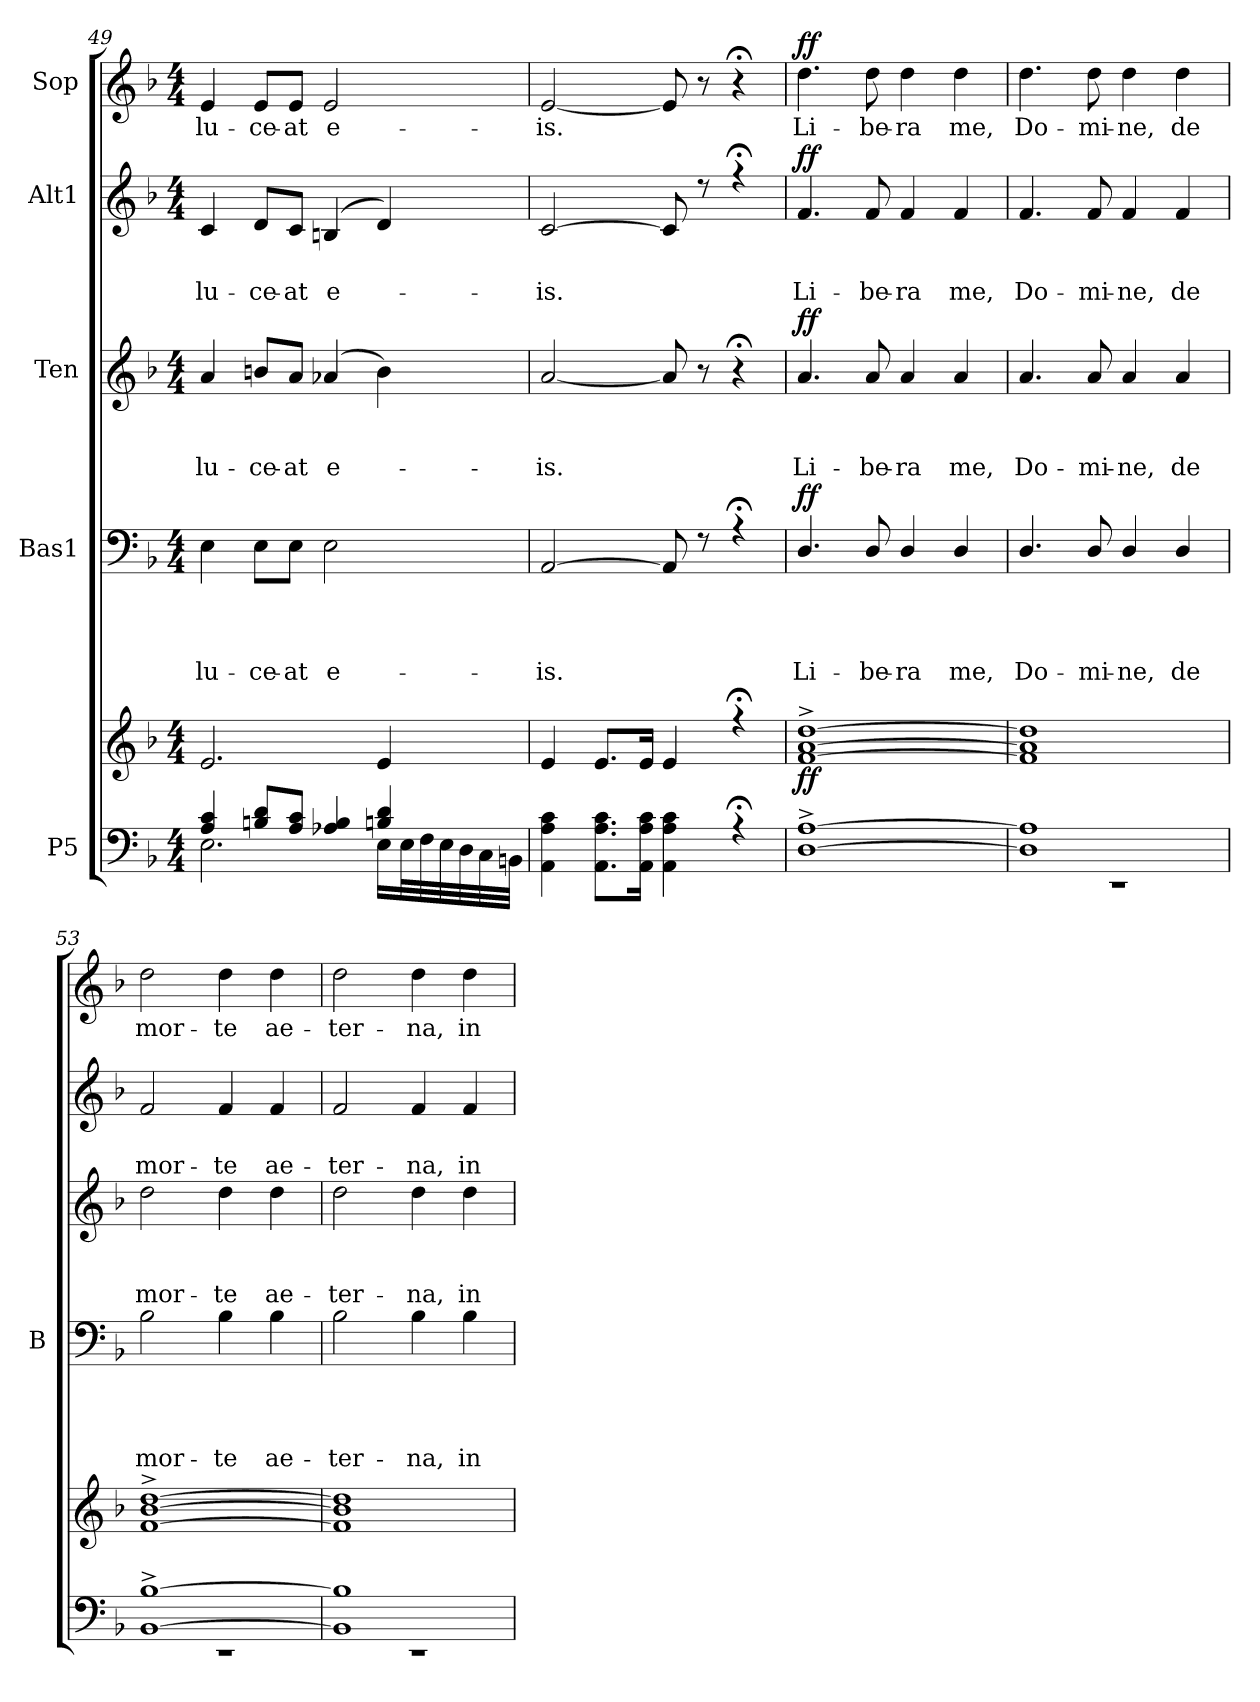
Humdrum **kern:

**kern	**kern	**dynam	**kern	**text	**text	**text	**text	**dynam	**kern	**text	**text	**text	**dynam	**kern	**text	**text	**dynam	**kern	**text	**dynam
*part5	*part5	*part5	*part4	*part4	*part4	*part4	*part4	*part4	*part3	*part3	*part3	*part3	*part3	*part2	*part2	*part2	*part2	*part1	*part1	*part1
*staff6	*staff5	*staff5/6	*staff4	*staff4	*staff4	*staff4	*staff4	*staff4	*staff3	*staff3	*staff3	*staff3	*staff3	*staff2	*staff2	*staff2	*staff2	*staff1	*staff1	*staff1
*I"P5	*	*	*I"Bas1	*	*	*	*	*	*I"Ten	*	*	*	*	*I"Alt1	*	*	*	*I"Sop	*	*
*	*	*	*I'B	*	*	*	*	*	*	*	*	*	*	*	*	*	*	*	*	*
*clefF4	*clefG2	*	*clefF4	*	*	*	*	*	*clefG2	*	*	*	*	*clefG2	*	*	*	*clefG2	*	*
*	*	*	*	*	*	*	*	*	*ITrd7c12	*	*	*	*	*	*	*	*	*	*	*
*k[b-]	*k[b-]	*	*k[b-]	*	*	*	*	*	*k[b-]	*	*	*	*	*k[b-]	*	*	*	*k[b-]	*	*
*F:	*F:	*	*F:	*	*	*	*	*	*F:	*	*	*	*	*F:	*	*	*	*F:	*	*
*M4/4	*M4/4	*	*M4/4	*	*	*	*	*	*M4/4	*	*	*	*	*M4/4	*	*	*	*M4/4	*	*
=49	=49	=49	=49	=49	=49	=49	=49	=49	=49	=49	=49	=49	=49	=49	=49	=49	=49	=49	=49	=49
*^	*^	*	*	*	*	*	*	*	*	*	*	*	*	*	*	*	*	*	*	*
!	!	!	!	!	!	!	!	!	!LO:LY:b	!	!	!	!	!LO:LY:b	!	!	!	!LO:LY:b	!	!	!LO:LY:b	!
*	*	*	*	*	*^	*	*	*	*	*	*	*	*	*	*	*^	*	*	*	*	*	*
4A/ 4c/	2.E\	2.e/	1ryy	.	4E\	1ryy	.	.	.	lu-	.	4A/	.	.	lu-	.	4c/	1ryy	.	lu-	.	4e/	lu-	.
!	!	!	!	!	!	!	!	!	!	!LO:LY:b	!	!	!	!	!LO:LY:b	!	!	!	!	!LO:LY:b	!	!	!LO:LY:b	!
8Bn/ 8d/L	.	.	.	.	8E\L	.	.	.	.	-ce-	.	8Bn/L	.	.	-ce-	.	8d/L	.	.	-ce-	.	8e/L	-ce-	.
!	!	!	!	!	!	!	!	!	!	!LO:LY:b	!	!	!	!	!LO:LY:b	!	!	!	!	!LO:LY:b	!	!	!LO:LY:b	!
8A/ 8c/J	.	.	.	.	8E\J	.	.	.	.	-at	.	8A/J	.	.	-at	.	8c/J	.	.	-at	.	8e/J	-at	.
!	!	!	!	!	!	!	!	!	!	!LO:LY:b	!	!	!	!	!LO:LY:b	!	!	!	!	!LO:LY:b	!	!	!LO:LY:b	!
4A-X/ 4B/	.	.	.	.	2E\	.	.	.	.	e-	.	(<4A-X/	.	.	e-	.	(<4Bn/	.	.	e-	.	2e/	e-	.
16E\LL	4Bni/ 4d/	4e/	.	.	.	.	.	.	.	.	.	4B\)	.	.	.	.	4d/)	.	.	.	.	.	.	.
32E\L	.	.	.	.	.	.	.	.	.	.	.	.	.	.	.	.	.	.	.	.	.	.	.	.
32F\	.	.	.	.	.	.	.	.	.	.	.	.	.	.	.	.	.	.	.	.	.	.	.	.
32E\	.	.	.	.	.	.	.	.	.	.	.	.	.	.	.	.	.	.	.	.	.	.	.	.
32D\	.	.	.	.	.	.	.	.	.	.	.	.	.	.	.	.	.	.	.	.	.	.	.	.
32C\	.	.	.	.	.	.	.	.	.	.	.	.	.	.	.	.	.	.	.	.	.	.	.	.
32BBn\JJJ	.	.	.	.	.	.	.	.	.	.	.	.	.	.	.	.	.	.	.	.	.	.	.	.
=50	=50	=50	=50	=50	=50	=50	=50	=50	=50	=50	=50	=50	=50	=50	=50	=50	=50	=50	=50	=50	=50	=50	=50	=50
!	!	!	!	!	!	!	!	!	!	!LO:LY:b	!	!	!	!	!LO:LY:b	!	!	!	!	!LO:LY:b	!	!	!LO:LY:b	!
4AA\ 4A\ 4c\	1ryy	4e/	1ryy	.	[<2AA/	1ryy	.	.	.	-is.	.	[<2A/	.	.	-is.	.	[<2c/	1ryy	.	-is.	.	[<2e/	-is.	.
8.AA\ 8.A\ 8.c\L	.	8.e/L	.	.	.	.	.	.	.	.	.	.	.	.	.	.	.	.	.	.	.	.	.	.
16AA\ 16A\ 16c\Jk	.	16e/Jk	.	.	.	.	.	.	.	.	.	.	.	.	.	.	.	.	.	.	.	.	.	.
4AA\ 4A\ 4c\	.	4e/	.	.	8AA/]	.	.	.	.	.	.	8A/]	.	.	.	.	8c/]	.	.	.	.	8e/]	.	.
.	.	.	.	.	8r	.	.	.	.	.	.	8r	.	.	.	.	8r	.	.	.	.	8r	.	.
4r;<	.	4r;<	.	.	4r;<	.	.	.	.	.	.	4r;<	.	.	.	.	4r;<	.	.	.	.	4r;<	.	.
!!LO:LB:g=z
=51	=51	=51	=51	=51	=51	=51	=51	=51	=51	=51	=51	=51	=51	=51	=51	=51	=51	=51	=51	=51	=51	=51	=51	=51
!	!	!	!	!LO:DY:b	!	!	!	!	!	!LO:LY:b	!LO:DY:a	!	!	!	!LO:LY:b	!LO:DY:a	!	!	!	!LO:LY:b	!LO:DY:a	!	!LO:LY:b	!LO:DY:a
[<1D^> [>1A^>	1ryy	[<1f^< [<1a^< [>1dd^<	1ryy	ff	4.D/	1ryy	.	.	.	Li-	ff	4.A/	.	.	Li-	ff	4.f/	1ryy	.	Li-	ff	4.dd\	Li-	ff
!	!	!	!	!	!	!	!	!	!	!LO:LY:b	!	!	!	!	!LO:LY:b	!	!	!	!	!LO:LY:b	!	!	!LO:LY:b	!
.	.	.	.	.	8D/	.	.	.	.	-be-	.	8A/	.	.	-be-	.	8f/	.	.	-be-	.	8dd\	-be-	.
!	!	!	!	!	!	!	!	!	!	!LO:LY:b	!	!	!	!	!LO:LY:b	!	!	!	!	!LO:LY:b	!	!	!LO:LY:b	!
.	.	.	.	.	4D/	.	.	.	.	-ra	.	4A/	.	.	-ra	.	4f/	.	.	-ra	.	4dd\	-ra	.
!	!	!	!	!	!	!	!	!	!	!LO:LY:b	!	!	!	!	!LO:LY:b	!	!	!	!	!LO:LY:b	!	!	!LO:LY:b	!
.	.	.	.	.	4D/	.	.	.	.	me,	.	4A/	.	.	me,	.	4f/	.	.	me,	.	4dd\	me,	.
=52	=52	=52	=52	=52	=52	=52	=52	=52	=52	=52	=52	=52	=52	=52	=52	=52	=52	=52	=52	=52	=52	=52	=52	=52
!	!	!	!	!	!	!	!	!	!	!LO:LY:b	!	!	!	!	!LO:LY:b	!	!	!	!	!LO:LY:b	!	!	!LO:LY:b	!
1D] 1A]	1rEE	1f] 1a] 1dd]	1ryy	.	4.D/	1ryy	.	.	.	Do-	.	4.A/	.	.	Do-	.	4.f/	1ryy	.	Do-	.	4.dd\	Do-	.
!	!	!	!	!	!	!	!	!	!	!LO:LY:b	!	!	!	!	!LO:LY:b	!	!	!	!	!LO:LY:b	!	!	!LO:LY:b	!
.	.	.	.	.	8D/	.	.	.	.	-mi-	.	8A/	.	.	-mi-	.	8f/	.	.	-mi-	.	8dd\	-mi-	.
!	!	!	!	!	!	!	!	!	!	!LO:LY:b	!	!	!	!	!LO:LY:b	!	!	!	!	!LO:LY:b	!	!	!LO:LY:b	!
.	.	.	.	.	4D/	.	.	.	.	-ne,	.	4A/	.	.	-ne,	.	4f/	.	.	-ne,	.	4dd\	-ne,	.
!	!	!	!	!	!	!	!	!	!	!LO:LY:b	!	!	!	!	!LO:LY:b	!	!	!	!	!LO:LY:b	!	!	!LO:LY:b	!
.	.	.	.	.	4D/	.	.	.	.	de	.	4A/	.	.	de	.	4f/	.	.	de	.	4dd\	de	.
=53	=53	=53	=53	=53	=53	=53	=53	=53	=53	=53	=53	=53	=53	=53	=53	=53	=53	=53	=53	=53	=53	=53	=53	=53
!	!	!	!	!	!	!	!	!	!	!LO:LY:b	!	!	!	!	!LO:LY:b	!	!	!	!	!LO:LY:b	!	!	!LO:LY:b	!
[<1BB-^> [>1B-^>	1rEE	[<1f^< [<1b-^< [>1dd^<	1ryy	.	2B-\	1ryy	.	.	.	mor-	.	2d\	.	.	mor-	.	2f/	1ryy	.	mor-	.	2dd\	mor-	.
!	!	!	!	!	!	!	!	!	!	!LO:LY:b	!	!	!	!	!LO:LY:b	!	!	!	!	!LO:LY:b	!	!	!LO:LY:b	!
.	.	.	.	.	4B-\	.	.	.	.	-te	.	4d\	.	.	-te	.	4f/	.	.	-te	.	4dd\	-te	.
!	!	!	!	!	!	!	!	!	!	!LO:LY:b	!	!	!	!	!LO:LY:b	!	!	!	!	!LO:LY:b	!	!	!LO:LY:b	!
.	.	.	.	.	4B-\	.	.	.	.	ae-	.	4d\	.	.	ae-	.	4f/	.	.	ae-	.	4dd\	ae-	.
=54	=54	=54	=54	=54	=54	=54	=54	=54	=54	=54	=54	=54	=54	=54	=54	=54	=54	=54	=54	=54	=54	=54	=54	=54
!	!	!	!	!	!	!	!	!	!	!LO:LY:b	!	!	!	!	!LO:LY:b	!	!	!	!	!LO:LY:b	!	!	!LO:LY:b	!
1BB-] 1B-]	1rEE	1f] 1b-] 1dd]	1ryy	.	2B-\	1ryy	.	.	.	-ter-	.	2d\	.	.	-ter-	.	2f/	1ryy	.	-ter-	.	2dd\	-ter-	.
!	!	!	!	!	!	!	!	!	!	!LO:LY:b	!	!	!	!	!LO:LY:b	!	!	!	!	!LO:LY:b	!	!	!LO:LY:b	!
.	.	.	.	.	4B-\	.	.	.	.	-na,	.	4d\	.	.	-na,	.	4f/	.	.	-na,	.	4dd\	-na,	.
!	!	!	!	!	!	!	!	!	!	!LO:LY:b	!	!	!	!	!LO:LY:b	!	!	!	!	!LO:LY:b	!	!	!LO:LY:b	!
.	.	.	.	.	4B-\	.	.	.	.	in	.	4d\	.	.	in	.	4f/	.	.	in	.	4dd\	in	.
*v	*v	*	*	*	*v	*v	*	*	*	*	*	*	*	*	*	*	*v	*v	*	*	*	*	*	*
*	*v	*v	*	*	*	*	*	*	*	*	*	*	*	*	*	*	*	*	*	*	*
=	=	=	=	=	=	=	=	=	=	=	=	=	=	=	=	=	=	=	=	=
*-	*-	*-	*-	*-	*-	*-	*-	*-	*-	*-	*-	*-	*-	*-	*-	*-	*-	*-	*-	*-
